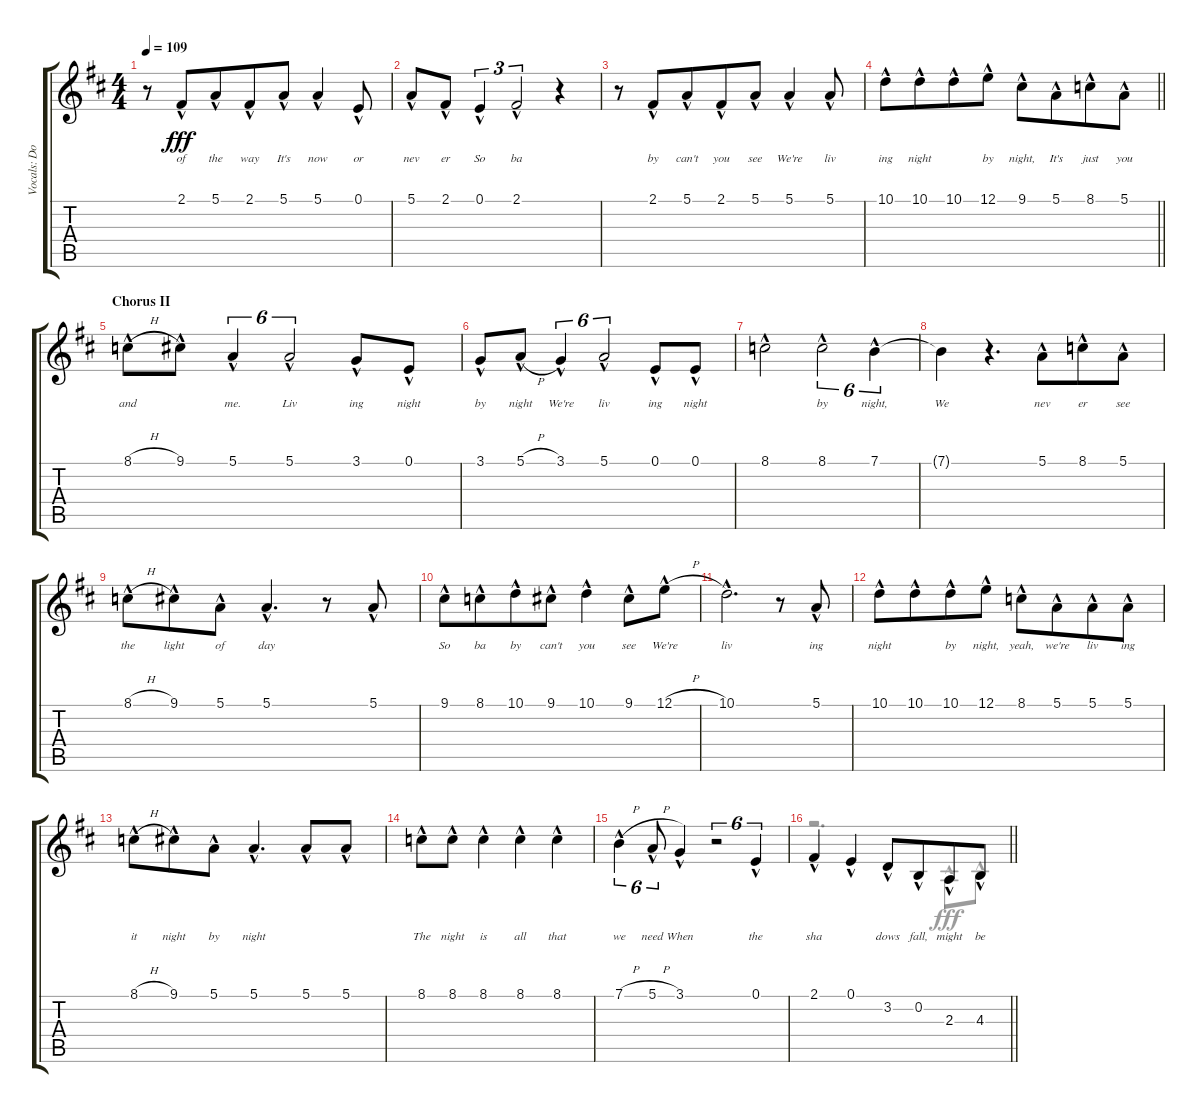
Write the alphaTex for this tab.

\track ("Vocals: Don" "Vocals: Do") {instrument lead2sawtooth}
\staff {score tabs}
\tuning (E4 B3 G3 D3 A2 E2) {hide}
\voice
\ts (4 4)
\tempo 109
\clef g2
\ks d
r.8{dy fff} 2.1{hac}.8{lyrics (0 "of") lyrics (1 "") lyrics (2 "") lyrics (3 "") lyrics (4 "") beam merge} 5.1{hac}.8{lyrics (0 "the") lyrics (1 "") lyrics (2 "") lyrics (3 "") lyrics (4 "")} 2.1{hac}.8{lyrics (0 "way") lyrics (1 "") lyrics (2 "") lyrics (3 "") lyrics (4 "") beam merge} 5.1{hac}.8{lyrics (0 "It's") lyrics (1 "") lyrics (2 "") lyrics (3 "") lyrics (4 "")} 5.1{hac}.4{lyrics (0 "now") lyrics (1 "") lyrics (2 "") lyrics (3 "") lyrics (4 "")} 0.1{hac}.8{lyrics (0 "or") lyrics (1 "") lyrics (2 "") lyrics (3 "") lyrics (4 "")} |
5.1{hac}.8{lyrics (0 "nev") lyrics (1 "") lyrics (2 "") lyrics (3 "") lyrics (4 "")} 2.1{hac}.8{lyrics (0 "er") lyrics (1 "") lyrics (2 "") lyrics (3 "") lyrics (4 "")} 0.1{hac}.4{tu (3 2) lyrics (0 "So") lyrics (1 "") lyrics (2 "") lyrics (3 "") lyrics (4 "")} 2.1{hac}.2{tu (3 2) lyrics (0 "ba") lyrics (1 "") lyrics (2 "") lyrics (3 "") lyrics (4 "")} r.4 |
r.8 2.1{hac}.8{lyrics (0 "by") lyrics (1 "") lyrics (2 "") lyrics (3 "") lyrics (4 "") beam merge} 5.1{hac}.8{lyrics (0 "can't") lyrics (1 "") lyrics (2 "") lyrics (3 "") lyrics (4 "")} 2.1{hac}.8{lyrics (0 "you") lyrics (1 "") lyrics (2 "") lyrics (3 "") lyrics (4 "") beam merge} 5.1{hac}.8{lyrics (0 "see") lyrics (1 "") lyrics (2 "") lyrics (3 "") lyrics (4 "")} 5.1{hac}.4{lyrics (0 "We're") lyrics (1 "") lyrics (2 "") lyrics (3 "") lyrics (4 "")} 5.1{hac}.8{lyrics (0 "liv") lyrics (1 "") lyrics (2 "") lyrics (3 "") lyrics (4 "")} |
\barLineRight lightlight
10.1{hac}.8{lyrics (0 "ing") lyrics (1 "") lyrics (2 "") lyrics (3 "") lyrics (4 "")} 10.1{hac}.8{lyrics (0 "night") lyrics (1 "") lyrics (2 "") lyrics (3 "") lyrics (4 "") beam merge} 10.1{hac}.8{lyrics (0 "") lyrics (1 "") lyrics (2 "") lyrics (3 "") lyrics (4 "")} 12.1{hac}.8{lyrics (0 "by") lyrics (1 "") lyrics (2 "") lyrics (3 "") lyrics (4 "")} 9.1{hac}.8{lyrics (0 "night,") lyrics (1 "") lyrics (2 "") lyrics (3 "") lyrics (4 "")} 5.1{hac}.8{lyrics (0 "It's") lyrics (1 "") lyrics (2 "") lyrics (3 "") lyrics (4 "") beam merge} 8.1{hac}.8{lyrics (0 "just") lyrics (1 "") lyrics (2 "") lyrics (3 "") lyrics (4 "")} 5.1{hac}.8{lyrics (0 "you") lyrics (1 "") lyrics (2 "") lyrics (3 "") lyrics (4 "")} |
\section ("" "Chorus II")
8.1{h hac}.8{lyrics (0 "and") lyrics (1 "") lyrics (2 "") lyrics (3 "") lyrics (4 "")} 9.1{hac}.8{lyrics (0 "") lyrics (1 "") lyrics (2 "") lyrics (3 "") lyrics (4 "")} 5.1{hac}.4{tu (6 4) lyrics (0 "me.") lyrics (1 "") lyrics (2 "") lyrics (3 "") lyrics (4 "")} 5.1{hac}.2{tu (6 4) lyrics (0 "Liv") lyrics (1 "") lyrics (2 "") lyrics (3 "") lyrics (4 "")} 3.1{hac}.8{lyrics (0 "ing") lyrics (1 "") lyrics (2 "") lyrics (3 "") lyrics (4 "")} 0.1{hac}.8{lyrics (0 "night") lyrics (1 "") lyrics (2 "") lyrics (3 "") lyrics (4 "")} |
3.1{hac}.8{lyrics (0 "by") lyrics (1 "") lyrics (2 "") lyrics (3 "") lyrics (4 "")} 5.1{h hac}.8{lyrics (0 "night") lyrics (1 "") lyrics (2 "") lyrics (3 "") lyrics (4 "")} 3.1{hac}.4{tu (6 4) lyrics (0 "We're") lyrics (1 "") lyrics (2 "") lyrics (3 "") lyrics (4 "")} 5.1{hac}.2{tu (6 4) lyrics (0 "liv") lyrics (1 "") lyrics (2 "") lyrics (3 "") lyrics (4 "")} 0.1{hac}.8{lyrics (0 "ing") lyrics (1 "") lyrics (2 "") lyrics (3 "") lyrics (4 "")} 0.1{hac}.8{lyrics (0 "night") lyrics (1 "") lyrics (2 "") lyrics (3 "") lyrics (4 "")} |
8.1{hac}.2{lyrics (0 "") lyrics (1 "") lyrics (2 "") lyrics (3 "") lyrics (4 "")} 8.1{hac}.2{tu (6 4) lyrics (0 "by") lyrics (1 "") lyrics (2 "") lyrics (3 "") lyrics (4 "")} 7.1{hac}.4{tu (6 4) lyrics (0 "night,") lyrics (1 "") lyrics (2 "") lyrics (3 "") lyrics (4 "")} |
7.1{t}.4{lyrics (0 "We") lyrics (1 "") lyrics (2 "") lyrics (3 "") lyrics (4 "")} r.4{d} 5.1{hac}.8{lyrics (0 "nev") lyrics (1 "") lyrics (2 "") lyrics (3 "") lyrics (4 "") beam merge} 8.1{hac}.8{lyrics (0 "er") lyrics (1 "") lyrics (2 "") lyrics (3 "") lyrics (4 "")} 5.1{hac}.8{lyrics (0 "see") lyrics (1 "") lyrics (2 "") lyrics (3 "") lyrics (4 "")} |
8.1{h hac}.8{lyrics (0 "the") lyrics (1 "") lyrics (2 "") lyrics (3 "") lyrics (4 "")} 9.1{hac}.8{lyrics (0 "light") lyrics (1 "") lyrics (2 "") lyrics (3 "") lyrics (4 "") beam merge} 5.1{hac}.8{lyrics (0 "of") lyrics (1 "") lyrics (2 "") lyrics (3 "") lyrics (4 "")} 5.1{hac}.4{d lyrics (0 "day") lyrics (1 "") lyrics (2 "") lyrics (3 "") lyrics (4 "")} r.8 5.1{hac}.8{lyrics (0 "") lyrics (1 "") lyrics (2 "") lyrics (3 "") lyrics (4 "")} |
9.1{hac}.8{lyrics (0 "So") lyrics (1 "") lyrics (2 "") lyrics (3 "") lyrics (4 "")} 8.1{hac}.8{lyrics (0 "ba") lyrics (1 "") lyrics (2 "") lyrics (3 "") lyrics (4 "") beam merge} 10.1{hac}.8{lyrics (0 "by") lyrics (1 "") lyrics (2 "") lyrics (3 "") lyrics (4 "")} 9.1{hac}.8{lyrics (0 "can't") lyrics (1 "") lyrics (2 "") lyrics (3 "") lyrics (4 "")} 10.1{hac}.4{lyrics (0 "you") lyrics (1 "") lyrics (2 "") lyrics (3 "") lyrics (4 "")} 9.1{hac}.8{lyrics (0 "see") lyrics (1 "") lyrics (2 "") lyrics (3 "") lyrics (4 "")} 12.1{h hac}.8{lyrics (0 "We're") lyrics (1 "") lyrics (2 "") lyrics (3 "") lyrics (4 "")} |
10.1{hac}.2{d lyrics (0 "liv") lyrics (1 "") lyrics (2 "") lyrics (3 "") lyrics (4 "")} r.8 5.1{hac}.8{lyrics (0 "ing") lyrics (1 "") lyrics (2 "") lyrics (3 "") lyrics (4 "")} |
10.1{hac}.8{lyrics (0 "night") lyrics (1 "") lyrics (2 "") lyrics (3 "") lyrics (4 "")} 10.1{hac}.8{lyrics (0 "") lyrics (1 "") lyrics (2 "") lyrics (3 "") lyrics (4 "") beam merge} 10.1{hac}.8{lyrics (0 "by") lyrics (1 "") lyrics (2 "") lyrics (3 "") lyrics (4 "")} 12.1{hac}.8{lyrics (0 "night,") lyrics (1 "") lyrics (2 "") lyrics (3 "") lyrics (4 "")} 8.1{hac}.8{lyrics (0 "yeah,") lyrics (1 "") lyrics (2 "") lyrics (3 "") lyrics (4 "")} 5.1{hac}.8{lyrics (0 "we're") lyrics (1 "") lyrics (2 "") lyrics (3 "") lyrics (4 "") beam merge} 5.1{hac}.8{lyrics (0 "liv") lyrics (1 "") lyrics (2 "") lyrics (3 "") lyrics (4 "")} 5.1{hac}.8{lyrics (0 "ing") lyrics (1 "") lyrics (2 "") lyrics (3 "") lyrics (4 "")} |
8.1{h hac}.8{lyrics (0 "it") lyrics (1 "") lyrics (2 "") lyrics (3 "") lyrics (4 "")} 9.1{hac}.8{lyrics (0 "night") lyrics (1 "") lyrics (2 "") lyrics (3 "") lyrics (4 "") beam merge} 5.1{hac}.8{lyrics (0 "by") lyrics (1 "") lyrics (2 "") lyrics (3 "") lyrics (4 "")} 5.1{hac}.4{d lyrics (0 "night") lyrics (1 "") lyrics (2 "") lyrics (3 "") lyrics (4 "")} 5.1{hac}.8{lyrics (0 "") lyrics (1 "") lyrics (2 "") lyrics (3 "") lyrics (4 "")} 5.1{hac}.8{lyrics (0 "") lyrics (1 "") lyrics (2 "") lyrics (3 "") lyrics (4 "")} |
8.1{hac}.8{lyrics (0 "The") lyrics (1 "") lyrics (2 "") lyrics (3 "") lyrics (4 "")} 8.1{hac}.8{lyrics (0 "night") lyrics (1 "") lyrics (2 "") lyrics (3 "") lyrics (4 "")} 8.1{hac}.4{lyrics (0 "is") lyrics (1 "") lyrics (2 "") lyrics (3 "") lyrics (4 "")} 8.1{hac}.4{lyrics (0 "all") lyrics (1 "") lyrics (2 "") lyrics (3 "") lyrics (4 "")} 8.1{hac}.4{lyrics (0 "that") lyrics (1 "") lyrics (2 "") lyrics (3 "") lyrics (4 "")} |
7.1{h hac}.4{tu (6 4) lyrics (0 "we") lyrics (1 "") lyrics (2 "") lyrics (3 "") lyrics (4 "")} 5.1{h hac}.8{tu (6 4) lyrics (0 "need") lyrics (1 "") lyrics (2 "") lyrics (3 "") lyrics (4 "")} 3.1{hac}.4{lyrics (0 "When") lyrics (1 "") lyrics (2 "") lyrics (3 "") lyrics (4 "")} r.2{tu (6 4)} 0.1{hac}.4{tu (6 4) lyrics (0 "the") lyrics (1 "") lyrics (2 "") lyrics (3 "") lyrics (4 "")} |
\barLineRight lightlight
2.1{hac}.4{lyrics (0 "sha") lyrics (1 "") lyrics (2 "") lyrics (3 "") lyrics (4 "")} 0.1{hac}.4{lyrics (0 "") lyrics (1 "") lyrics (2 "") lyrics (3 "") lyrics (4 "")} 3.2{hac}.8{lyrics (0 "dows") lyrics (1 "") lyrics (2 "") lyrics (3 "") lyrics (4 "")} 0.2{hac}.8{lyrics (0 "fall,") lyrics (1 "") lyrics (2 "") lyrics (3 "") lyrics (4 "") beam merge} 2.3{hac}.8{lyrics (0 "might") lyrics (1 "") lyrics (2 "") lyrics (3 "") lyrics (4 "")} 4.3{hac}.8{lyrics (0 "be") lyrics (1 "") lyrics (2 "") lyrics (3 "") lyrics (4 "")}
\voice
\clef g2
\ottava regular
\simile none
\ks d
|
|
|
\barLineRight lightlight
|
|
|
|
|
|
|
|
|
|
|
|
\barLineRight lightlight
r.2{d} 2.3{hac}.8 4.3{hac}.8
